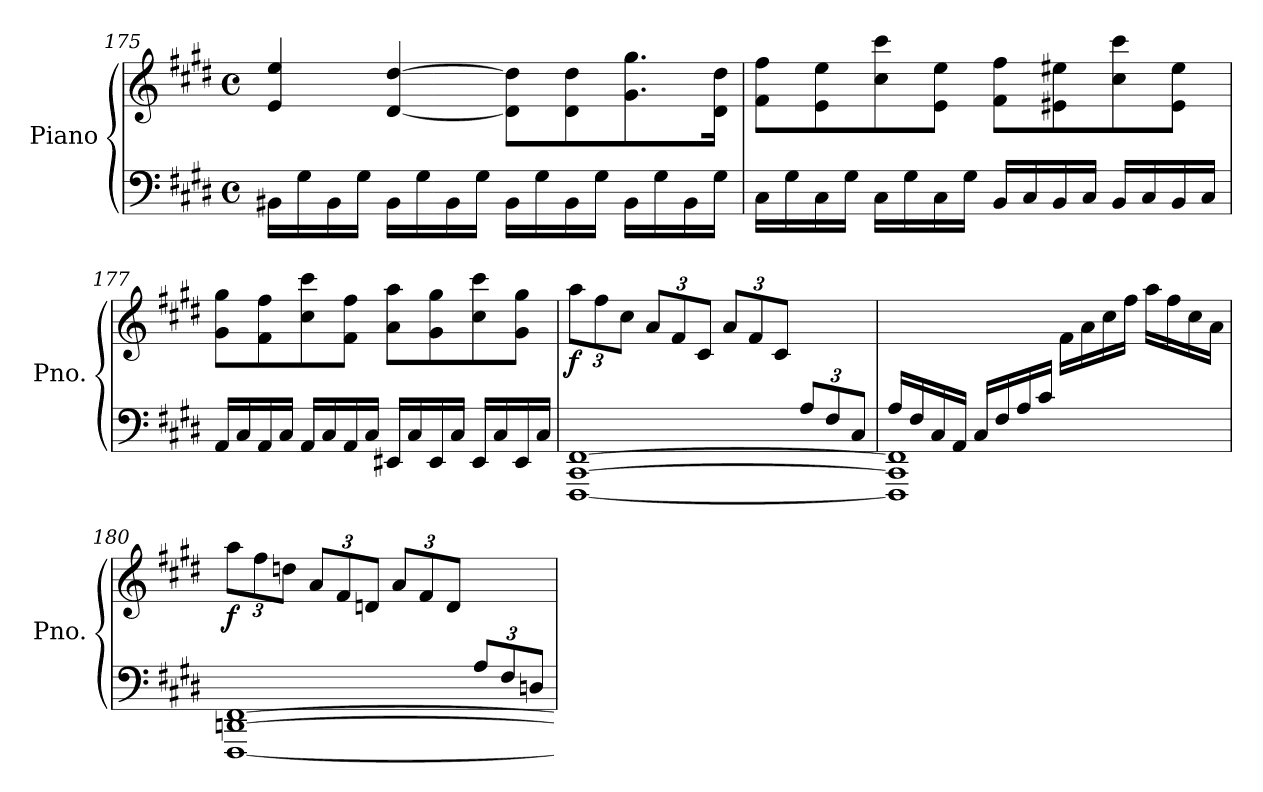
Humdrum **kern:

**kern	**kern	**dynam
*part1	*part1	*part1
*staff2	*staff1	*staff1/2
*I"Piano	*	*
*I'Pno.	*	*
!!LO:LB:g=z
*clefF4	*clefG2	*
*k[f#c#g#d#]	*k[f#c#g#d#]	*
*M4/4	*M4/4	*
*met(c)	*met(c)	*
=175	=175	=175
16BB#X\LL	4e/ 4ee/	.
16G#\	.	.
16BB#\	.	.
16G#\JJ	.	.
16BB#\LL	[4d#/ [4dd#/	.
16G#\	.	.
16BB#\	.	.
16G#\JJ	.	.
16BB#\LL	8d#\] 8dd#\]L	.
16G#\	.	.
16BB#\	8d#\ 8dd#\	.
16G#\JJ	.	.
16BB#\LL	8.g#\ 8.gg#\	.
16G#\	.	.
16BB#\	.	.
16G#\JJ	16d#\ 16dd#\Jk	.
=176	=176	=176
16C#\LL	8f#\ 8ff#\L	.
16G#\	.	.
16C#\	8e\ 8ee\	.
16G#\JJ	.	.
16C#\LL	8cc#\ 8ccc#\	.
16G#\	.	.
16C#\	8e\ 8ee\J	.
16G#\JJ	.	.
16BB/LL	8f#\ 8ff#\L	.
16C#/	.	.
16BB/	8e#X\ 8ee#X\	.
16C#/JJ	.	.
16BB/LL	8cc#\ 8ccc#\	.
16C#/	.	.
16BB/	8e#\ 8ee#\J	.
16C#/JJ	.	.
=177	=177	=177
16AA/LL	8g#\ 8gg#\L	.
16C#/	.	.
16AA/	8f#\ 8ff#\	.
16C#/JJ	.	.
16AA/LL	8cc#\ 8ccc#\	.
16C#/	.	.
16AA/	8f#\ 8ff#\J	.
16C#/JJ	.	.
16EE#X/LL	8a\ 8aa\L	.
16C#/	.	.
16EE#/	8g#\ 8gg#\	.
16C#/JJ	.	.
16EE#/LL	8cc#\ 8ccc#\	.
16C#/	.	.
16EE#/	8g#\ 8gg#\J	.
16C#/JJ	.	.
=178	=178	=178
*^	*	*
*	*	*Xbrackettup	*
!	!	!	!LO:DY:b
2.ryy	[1FFF# [1CC# [1FF#	12aa\L	f
.	.	12ff#\	.
.	.	12cc#\J	.
.	.	12a/L	.
.	.	12f#/	.
.	.	12c#/J	.
.	.	12a/L	.
.	.	12f#/	.
.	.	12c#/J	.
*Xbrackettup	*	*	*
12A/L	.	4ryy	.
12F#/	.	.	.
12C#/J	.	.	.
!!LO:PB:g=z
=179	=179	=179	=179
16A/LL	1FFF#] 1CC#] 1FF#]	2ryy	.
16F#/	.	.	.
16C#/	.	.	.
16AA/JJ	.	.	.
16C#/LL	.	.	.
16F#/	.	.	.
16A/	.	.	.
16c#/JJ	.	.	.
2ryy	.	16f#\LL	.
.	.	16a\	.
.	.	16cc#\	.
.	.	16ff#\JJ	.
.	.	16aa\LL	.
.	.	16ff#\	.
.	.	16cc#\	.
.	.	16a\JJ	.
=180	=180	=180	=180
!	!	!	!LO:DY:b
2.ryy	[1FFF# [1DDn [1FF#	12aa\L	f
.	.	12ff#\	.
.	.	12ddn\J	.
.	.	12a/L	.
.	.	12f#/	.
.	.	12dn/J	.
.	.	12a/L	.
.	.	12f#/	.
.	.	12d/J	.
12A/L	.	4ryy	.
12F#/	.	.	.
12Dn/J	.	.	.
*v	*v	*	*
=	=	=
*-	*-	*-
